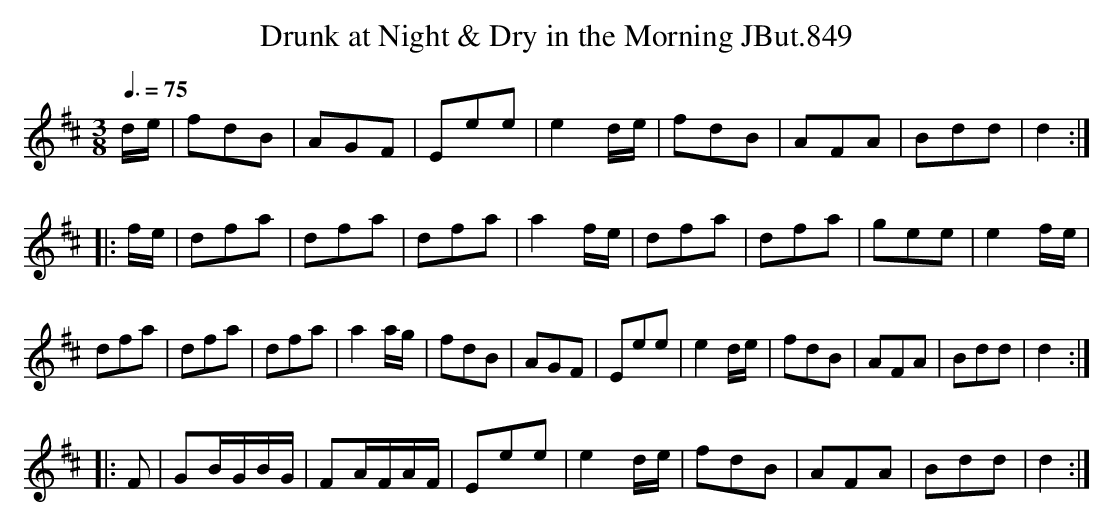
X:1
T:Drunk at Night & Dry in the Morning JBut.849
Q:3/8=75
M:3/8
L:1/8
K:D
d/e/|fdB|AGF|Eee|e2 d/e/|fdB|AFA|Bdd|d2:|
|:f/e/|dfa|dfa|dfa|a2 f/e/|dfa|dfa|gee|e2f/e/|
dfa|dfa|dfa|a2 a/g/|fdB|AGF|Eee|e2 d/e/|fdB|AFA|Bdd|d2:|
|:F|GB/G/B/G/|FA/F/A/F/|Eee|e2 d/e/|fdB|AFA|Bdd|d2:|
